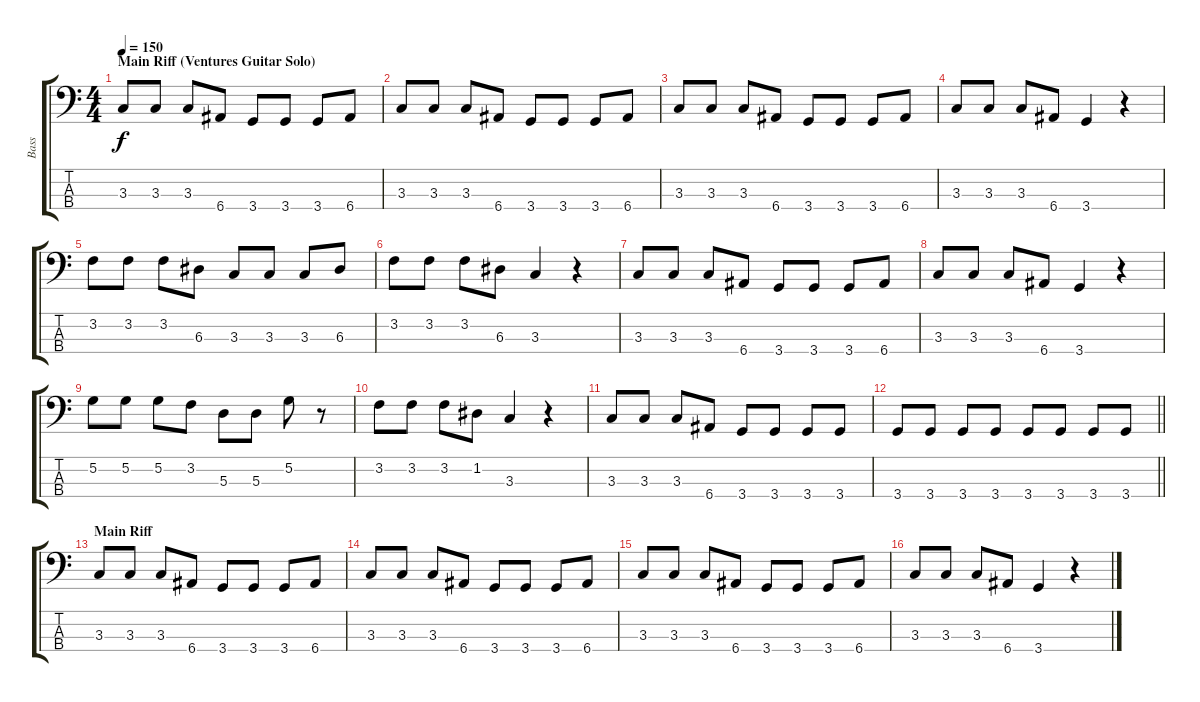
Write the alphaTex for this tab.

\track ("Bass" "Bass") {instrument electricbassfinger}
\staff {score tabs}
\tuning (G2 D2 A1 E1) {hide}
\ts (4 4)
\section ("" "Main Riff (Ventures Guitar Solo)")
\tempo 150
\clef f4
\ks c
3.3.8{dy f} 3.3.8 3.3.8 6.4.8 3.4.8 3.4.8 3.4.8 6.4.8 |
3.3.8 3.3.8 3.3.8 6.4.8 3.4.8 3.4.8 3.4.8 6.4.8 |
3.3.8 3.3.8 3.3.8 6.4.8 3.4.8 3.4.8 3.4.8 6.4.8 |
3.3.8 3.3.8 3.3.8 6.4.8 3.4.4 r.4 |
3.2.8 3.2.8 3.2.8 6.3.8 3.3.8 3.3.8 3.3.8 6.3.8 |
3.2.8 3.2.8 3.2.8 6.3.8 3.3.4 r.4 |
3.3.8 3.3.8 3.3.8 6.4.8 3.4.8 3.4.8 3.4.8 6.4.8 |
3.3.8 3.3.8 3.3.8 6.4.8 3.4.4 r.4 |
5.2.8 5.2.8 5.2.8 3.2.8 5.3.8 5.3.8 5.2.8 r.8 |
3.2.8 3.2.8 3.2.8 1.2.8 3.3.4 r.4 |
3.3.8 3.3.8 3.3.8 6.4.8 3.4.8 3.4.8 3.4.8 3.4.8 |
\barLineRight lightlight
3.4.8 3.4.8 3.4.8 3.4.8 3.4.8 3.4.8 3.4.8 3.4.8 |
\section ("" "Main Riff")
3.3.8 3.3.8 3.3.8 6.4.8 3.4.8 3.4.8 3.4.8 6.4.8 |
3.3.8 3.3.8 3.3.8 6.4.8 3.4.8 3.4.8 3.4.8 6.4.8 |
3.3.8 3.3.8 3.3.8 6.4.8 3.4.8 3.4.8 3.4.8 6.4.8 |
3.3.8 3.3.8 3.3.8 6.4.8 3.4.4 r.4
